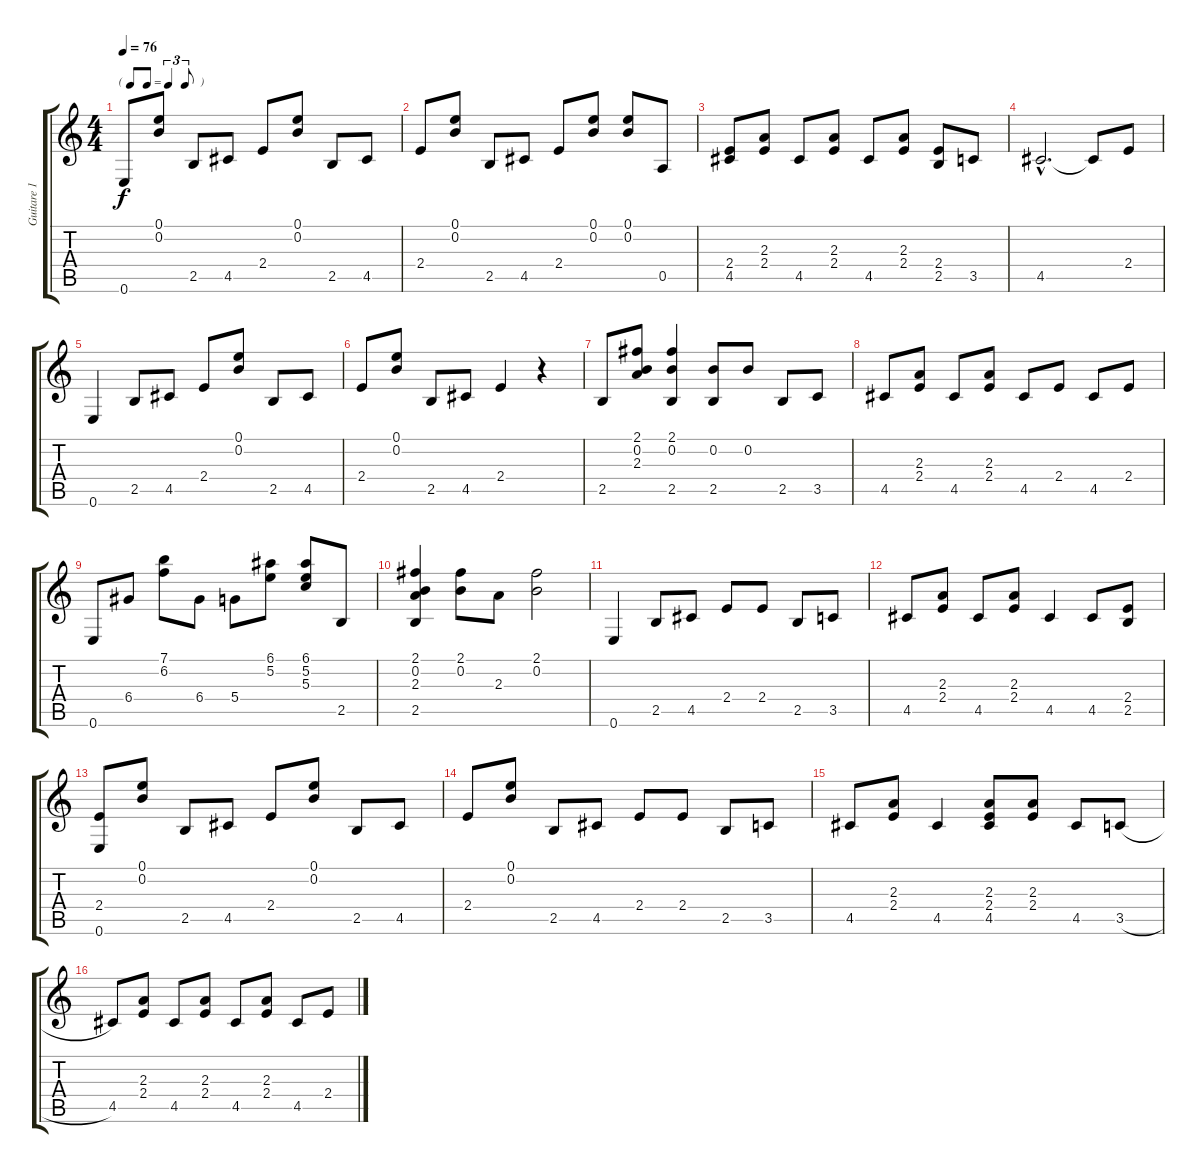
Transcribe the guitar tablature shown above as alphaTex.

\track ("Guitare 1" "Guitare 1") {instrument acousticguitarnylon}
\staff {score tabs}
\tuning (E4 B3 G3 D3 A2 E2) {hide}
\ts (4 4)
\tf triplet8th
\tempo 76
\clef g2
\ks c
0.6.8{dy f} (0.1 0.2).8 2.5.8 4.5.8 2.4.8 (0.1 0.2).8 2.5.8 4.5.8 |
2.4.8 (0.1 0.2).8 2.5.8 4.5.8 2.4.8 (0.1 0.2).8 (0.1 0.2).8 0.5.8 |
(2.4 4.5).8 (2.3 2.4).8 4.5.8 (2.3 2.4).8 4.5.8 (2.3 2.4).8 (2.4 2.5).8 3.5.8 |
4.5{hac}.2{d} 4.5{t}.8 2.4.8 |
0.6.4 2.5.8 4.5.8 2.4.8 (0.1 0.2).8 2.5.8 4.5.8 |
2.4.8 (0.1 0.2).8 2.5.8 4.5.8 2.4.4 r.4 |
2.5.8 (2.1 0.2 2.3).8 (2.1 0.2 2.5).4 (0.2 2.5).8 0.2.8 2.5.8 3.5.8 |
4.5.8 (2.3 2.4).8 4.5.8 (2.3 2.4).8 4.5.8 2.4.8 4.5.8 2.4.8 |
0.6.8 6.4.8 (7.1 6.2).8 6.4.8 5.4.8 (6.1 5.2).8 (6.1 5.2 5.3).8 2.5.8 |
(2.1 0.2 2.3 2.5).4 (2.1 0.2).8 2.3.8 (2.1 0.2).2 |
0.6.4 2.5.8 4.5.8 2.4.8 2.4.8 2.5.8 3.5.8 |
4.5.8 (2.3 2.4).8 4.5.8 (2.3 2.4).8 4.5.4 4.5.8 (2.4 2.5).8 |
(2.4 0.6).8 (0.1 0.2).8 2.5.8 4.5.8 2.4.8 (0.1 0.2).8 2.5.8 4.5.8 |
2.4.8 (0.1 0.2).8 2.5.8 4.5.8 2.4.8 2.4.8 2.5.8 3.5.8 |
4.5.8 (2.3 2.4).8 4.5.4 (2.3 2.4 4.5).8 (2.3 2.4).8 4.5.8 3.5{h}.8 |
4.5.8 (2.3 2.4).8 4.5.8 (2.3 2.4).8 4.5.8 (2.3 2.4).8 4.5.8 2.4.8
